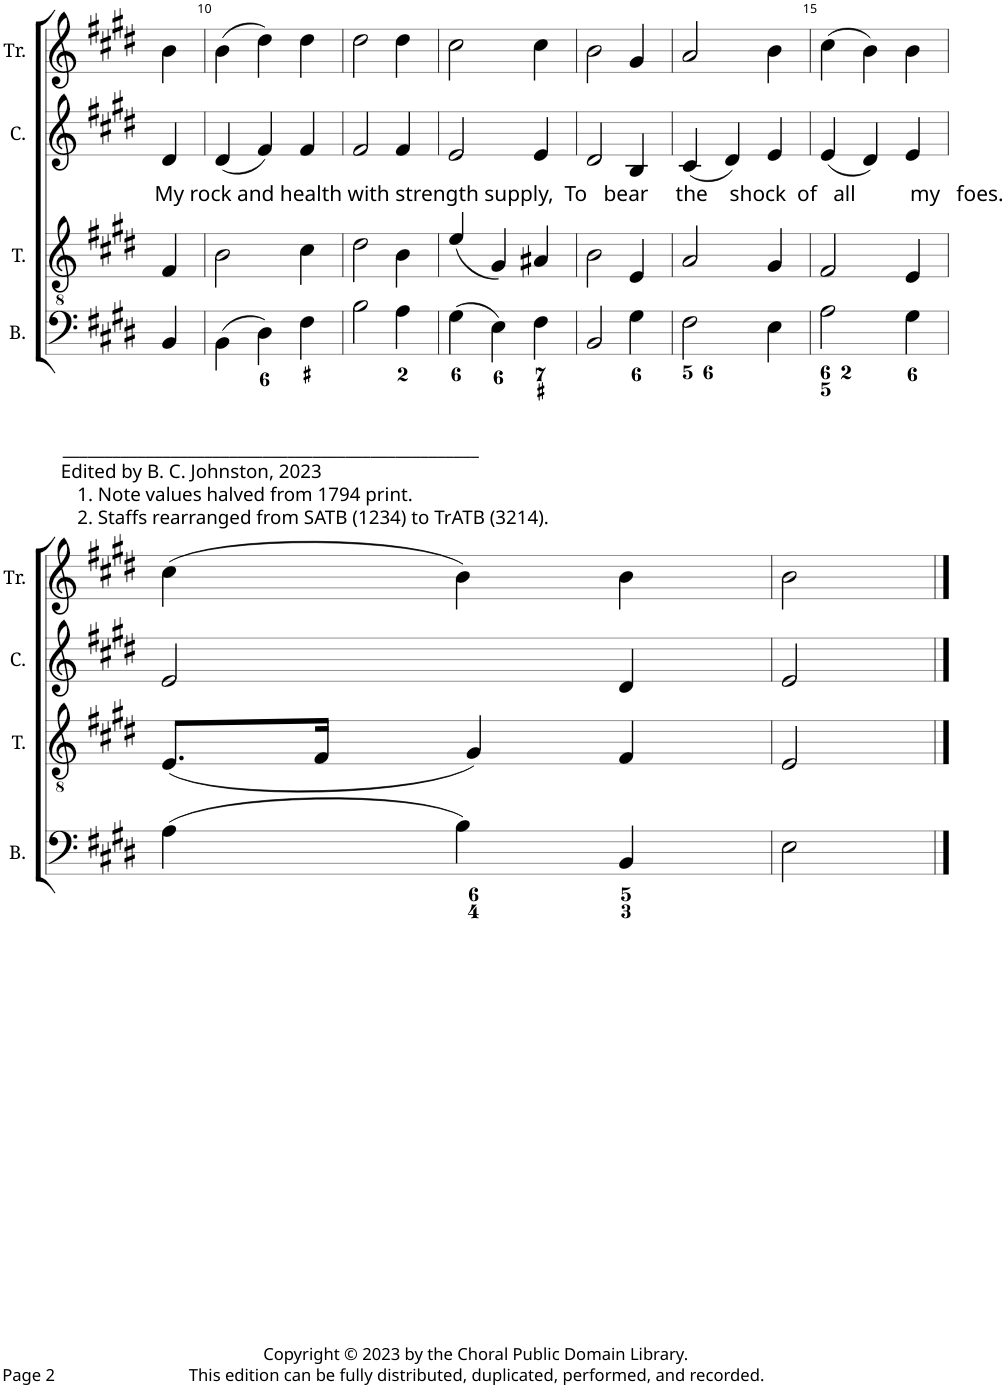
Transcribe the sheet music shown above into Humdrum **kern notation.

**kern	**kern	**kern	**kern
*part4	*part3	*part2	*part1
*staff4	*staff3	*staff2	*staff1
*I"B.	*I"T.	*I"C.	*I"Tr.
*I'B.	*I'T.	*I'C.	*I'Tr.
!!LO:PB:g=z
*clefF4	*clefGv2	*clefG2	*clefG2
*k[f#c#g#d#]	*k[f#c#g#d#]	*k[f#c#g#d#]	*k[f#c#g#d#]
*M3/4	*M3/4	*M3/4	*M3/4
=9	=9	=9	=9
!	!	!LO:TX:b:t=My rock and health with strength supply,  To   bear     the    shock  of   all          my   foes.	!
!LO:TX:b:t=__________________________________________________	!	!	!
!LO:TX:b:t=Edited by B. C. Johnston, 2023	!	!	!
!LO:TX:b:t=1. Note values halved from 1794 print.	!	!	!
!LO:TX:b:t=2. Staffs rearranged from SATB (1234) to TrATB (3214).	!	!	!
4BB/	4F#/	4d#/	4b\
=10	=10	=10	=10
(4BB\	2B\	(4d#/	(4b\
4D#\)	.	4f#/)	4dd#\)
4F#\	4c#\	4f#/	4dd#\
=11	=11	=11	=11
2B\	2d#\	2f#/	2dd#\
4A\	4B\	4f#/	4dd#\
=12	=12	=12	=12
(4G#\	(4e/	2e/	2cc#\
4E\)	4G#/)	.	.
4F#\	4A#X/	4e/	4cc#\
=13	=13	=13	=13
2BB/	2B\	2d#/	2b\
4G#\	4E/	4B/	4g#/
=14	=14	=14	=14
2F#\	2A/	(4c#/	2a/
.	.	4d#/)	.
4E\	4G#/	4e/	4b\
=15	=15	=15	=15
2A\	2F#/	(4e/	(4cc#\
.	.	4d#/)	4b\)
4G#\	4E/	4e/	4b\
!!LO:LB:g=z
=16	=16	=16	=16
(4A\	(8.E/L	2e/	(4cc#\
.	16F#/Jk	.	.
4B\)	4G#/)	.	4b\)
4BB/	4F#/	4d#/	4b\
=17	=17	=17	=17
2E\	2E/	2e/	2b\
==	==	==	==
*-	*-	*-	*-
